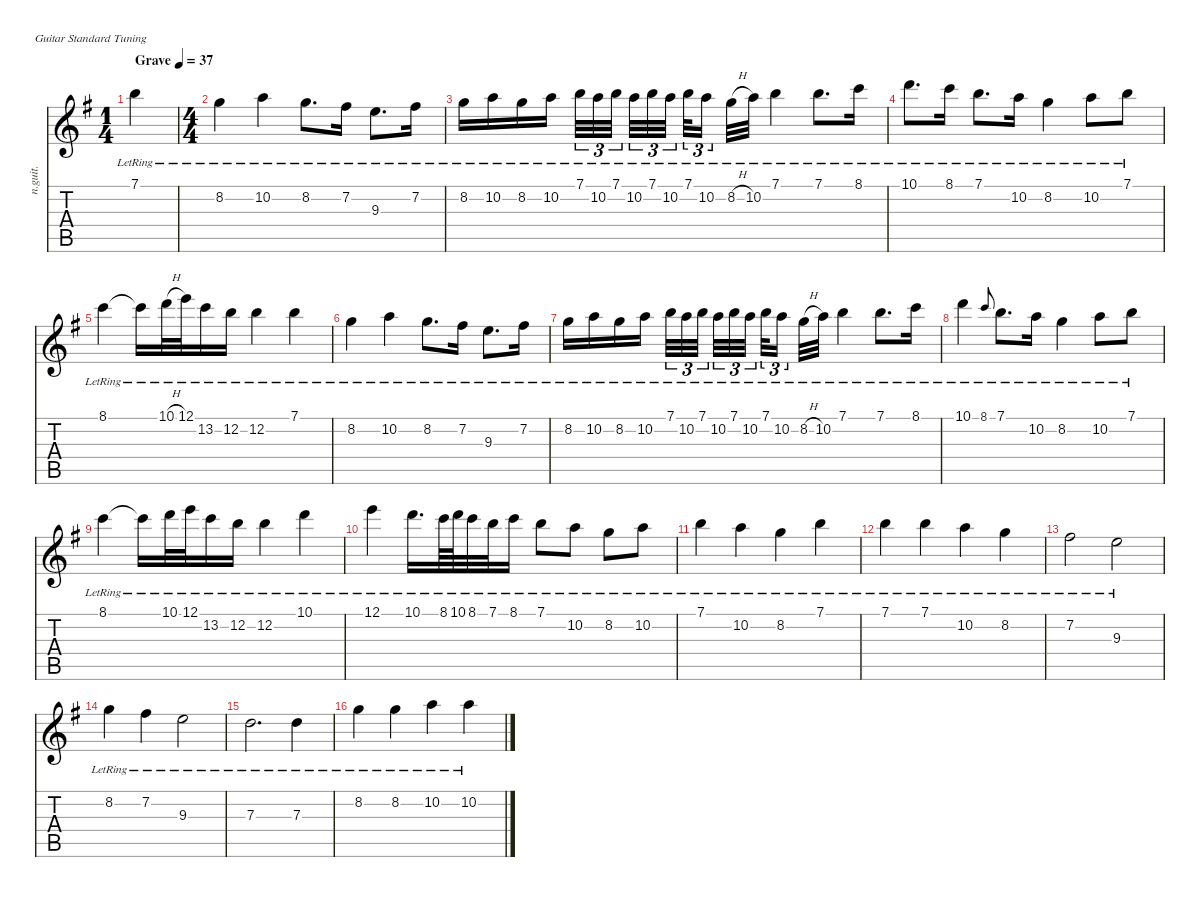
\defaultSystemsLayout 4
\hideDynamics
\bracketExtendMode nobrackets
\otherSystemsTrackNameOrientation horizontal
\track ("Nylon Guitar" "n.guit.") {instrument acousticguitarnylon}
\staff {score tabs}
\tuning (E4 B3 G3 D3 A2 E2)
\ts (1 4)
\beaming (8 2)
\tempo (37 "Grave")
\clef g2
\ks g
7.1{lr acc forcenatural}.4{dy mf instrument acousticguitarnylon beam Down} |
\ts (4 4)
\beaming (8 2 2 2 2)
8.2{lr acc forcenatural}.4{beam Down} 10.2{lr acc forcenatural}.4{beam Down} 8.2{lr acc forcenatural}.8{d beam Down} 7.2{lr acc #}.16{beam Down} 9.3{lr acc forcenatural}.8{d beam Down} 7.2{lr acc #}.16{beam Down} |
8.2{lr acc forcenatural}.16{beam Down} 10.2{lr acc forcenatural}.16{beam Down} 8.2{lr acc forcenatural}.16{beam Down} 10.2{lr acc forcenatural}.16{beam Down} 7.1{lr acc forcenatural}.32{tu (3 2) beam Down} 10.2{lr acc forcenatural}.32{tu (3 2) beam Down} 7.1{lr acc forcenatural}.32{tu (3 2) beam Down} 10.2{lr acc forcenatural}.32{tu (3 2) beam Down} 7.1{lr acc forcenatural}.32{tu (3 2) beam Down} 10.2{lr acc forcenatural}.32{tu (3 2) beam Down} 7.1{lr acc forcenatural}.32{tu (3 2) beam Down} 10.2{lr acc forcenatural}.16{tu (3 2) beam Down} 8.2{h lr acc forcenatural}.32{beam Down} 10.2{lr acc forcenatural}.32{beam Down} 7.1{lr acc forcenatural}.4{beam Down} 7.1{lr acc forcenatural}.8{d beam Down} 8.1{lr acc forcenatural}.16{beam Down} |
10.1{lr acc forcenatural}.8{d beam Down} 8.1{lr acc forcenatural}.16{beam Down} 7.1{lr acc forcenatural}.8{d beam Down} 10.2{lr acc forcenatural}.16{beam Down} 8.2{lr acc forcenatural}.4{beam Down} 10.2{lr acc forcenatural}.8{beam Down} 7.1{lr acc forcenatural}.8{beam Down} |
8.1{lr acc forcenatural}.4{beam Down} 8.1{lr t acc forcenatural}.16{beam Down} 10.1{h lr acc forcenatural}.32{beam Down} 12.1{lr acc forcenatural}.32{beam Down} 13.2{lr acc forcenatural}.16{beam Down} 12.2{lr acc forcenatural}.16{beam Down} 12.2{lr acc forcenatural}.4{beam Down} 7.1{lr acc forcenatural}.4{beam Down} |
8.2{lr acc forcenatural}.4{beam Down} 10.2{lr acc forcenatural}.4{beam Down} 8.2{lr acc forcenatural}.8{d beam Down} 7.2{lr acc #}.16{beam Down} 9.3{lr acc forcenatural}.8{d beam Down} 7.2{lr acc #}.16{beam Down} |
8.2{lr acc forcenatural}.16{beam Down} 10.2{lr acc forcenatural}.16{beam Down} 8.2{lr acc forcenatural}.16{beam Down} 10.2{lr acc forcenatural}.16{beam Down} 7.1{lr acc forcenatural}.32{tu (3 2) beam Down} 10.2{lr acc forcenatural}.32{tu (3 2) beam Down} 7.1{lr acc forcenatural}.32{tu (3 2) beam Down} 10.2{lr acc forcenatural}.32{tu (3 2) beam Down} 7.1{lr acc forcenatural}.32{tu (3 2) beam Down} 10.2{lr acc forcenatural}.32{tu (3 2) beam Down} 7.1{lr acc forcenatural}.32{tu (3 2) beam Down} 10.2{lr acc forcenatural}.16{tu (3 2) beam Down} 8.2{h lr acc forcenatural}.32{beam Down} 10.2{lr acc forcenatural}.32{beam Down} 7.1{lr acc forcenatural}.4{beam Down} 7.1{lr acc forcenatural}.8{d beam Down} 8.1{lr acc forcenatural}.16{beam Down} |
10.1{lr acc forcenatural}.4{beam Down} 8.1{lr acc forcenatural}.8{gr onbeat beam Up} 7.1{lr acc forcenatural}.8{d beam Down} 10.2{lr acc forcenatural}.16{beam Down} 8.2{lr acc forcenatural}.4{beam Down} 10.2{lr acc forcenatural}.8{beam Down} 7.1{lr acc forcenatural}.8{beam Down} |
8.1{lr acc forcenatural}.4{beam Down} 8.1{lr t acc forcenatural}.16{beam Down} 10.1{lr acc forcenatural}.32{beam Down} 12.1{lr acc forcenatural}.32{beam Down} 13.2{lr acc forcenatural}.16{beam Down} 12.2{lr acc forcenatural}.16{beam Down} 12.2{lr acc forcenatural}.4{beam Down} 10.1{lr acc forcenatural}.4{beam Down} |
12.1{lr acc forcenatural}.4{beam Down} 10.1{lr acc forcenatural}.16{d beam Down} 8.1{lr acc forcenatural}.64{beam Down} 10.1{lr acc forcenatural}.64{beam Down} 8.1{lr acc forcenatural}.32{beam Down} 7.1{lr acc forcenatural}.32{beam Down} 8.1{lr acc forcenatural}.16{beam Down} 7.1{lr acc forcenatural}.8{beam Down} 10.2{lr acc forcenatural}.8{beam Down} 8.2{lr acc forcenatural}.8{beam Down} 10.2{lr acc forcenatural}.8{beam Down} |
7.1{lr acc forcenatural}.4{beam Down} 10.2{lr acc forcenatural}.4{beam Down} 8.2{lr acc forcenatural}.4{beam Down} 7.1{lr acc forcenatural}.4{beam Down} |
7.1{lr acc forcenatural}.4{beam Down} 7.1{lr acc forcenatural}.4{beam Down} 10.2{lr acc forcenatural}.4{beam Down} 8.2{lr acc forcenatural}.4{beam Down} |
7.2{lr acc #}.2{beam Down} 9.3{lr acc forcenatural}.2{beam Down} |
8.2{lr acc forcenatural}.4{beam Down} 7.2{lr acc #}.4{beam Down} 9.3{lr acc forcenatural}.2{beam Down} |
7.3{lr acc forcenatural}.2{d beam Down} 7.3{lr acc forcenatural}.4{beam Down} |
8.2{lr acc forcenatural}.4{beam Down} 8.2{lr acc forcenatural}.4{beam Down} 10.2{lr acc forcenatural}.4{beam Down} 10.2{lr acc forcenatural}.4{beam Down}
